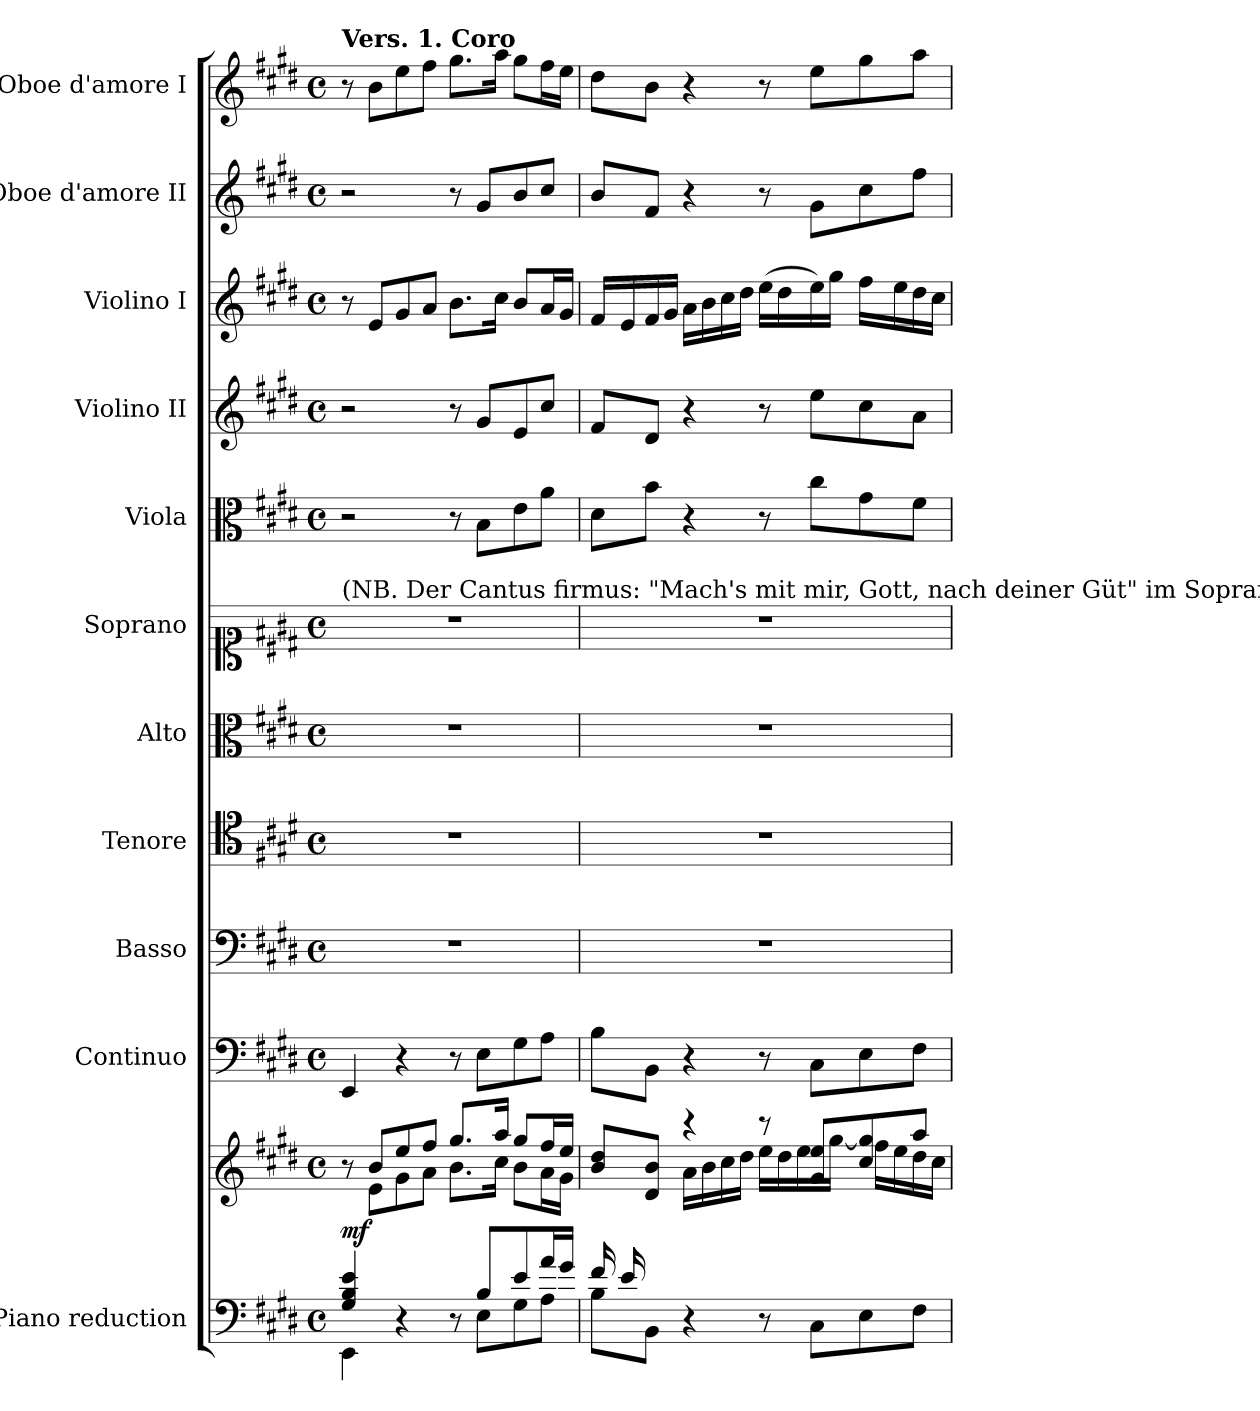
**kern	**kern	**dynam	**kern	**kern	**kern	**kern	**kern	**kern	**kern	**kern	**kern	**kern
*part11	*part11	*part11	*part10	*part9	*part8	*part7	*part6	*part5	*part4	*part3	*part2	*part1
*staff12	*staff11	*staff11/12	*staff10	*staff9	*staff8	*staff7	*staff6	*staff5	*staff4	*staff3	*staff2	*staff1
*I"Piano reduction	*	*	*I"Continuo	*I"Basso	*I"Tenore	*I"Alto	*I"Soprano	*I"Viola	*I"Violino II	*I"Violino I	*I"Oboe d'amore II	*I"Oboe d'amore I
*I'Pno	*	*	*	*	*	*	*	*I'Vla	*I'Vln	*I'Vln	*I'Ob	*I'Ob
*stria5	*stria5	*	*	*	*	*	*	*	*	*	*	*
*clefF4	*clefG2	*	*clefF4	*clefF4	*clefC4	*clefC3	*clefC1	*clefC3	*clefG2	*clefG2	*clefG2	*clefG2
*k[f#c#g#d#]	*k[f#c#g#d#]	*	*k[f#c#g#d#]	*k[f#c#g#d#]	*k[f#c#g#d#]	*k[f#c#g#d#]	*k[f#c#g#d#]	*k[f#c#g#d#]	*k[f#c#g#d#]	*k[f#c#g#d#]	*k[f#c#g#d#]	*k[f#c#g#d#]
*M4/4	*M4/4	*	*M4/4	*M4/4	*M4/4	*M4/4	*M4/4	*M4/4	*M4/4	*M4/4	*M4/4	*M4/4
*met(c)	*met(c)	*	*met(c)	*met(c)	*met(c)	*met(c)	*met(c)	*met(c)	*met(c)	*met(c)	*met(c)	*met(c)
=1	=1	=1	=1	=1	=1	=1	=1	=1	=1	=1	=1	=1
*^	*^	*	*	*	*	*	*	*	*	*	*	*
!	!	!	!	!	!	!	!	!	!	!	!	!	!	!LO:TX:a:B:t=Vers. 1. Coro
!	!	!	!	!	!	!	!	!	!LO:TX:a:t=(NB. Der Cantus firmus&colon; "Mach's mit mir, Gott, nach deiner Güt" im Sopran.)	!	!	!	!	!
!	!	!	!	!LO:DY:b	!	!	!	!	!	!	!	!	!	!
4G#/ 4B/ 4e/	4EE\	8r	8ryy	mf	4EE/	1r	1r	1r	1r	2r	2r	8r	2r	8r
.	.	8b/L	8e\L	.	.	.	.	.	.	.	.	8e/L	.	8b\L
4r	4ryy	8ee/	8g#\	.	4r	.	.	.	.	.	.	8g#/	.	8ee\
.	.	8ff#/J	8a\J	.	.	.	.	.	.	.	.	8a/J	.	8ff#\J
8r	8ryy	8.gg#/L	8.b\L	.	8r	.	.	.	.	8r	8r	8.b\L	8r	8.gg#\L
8B/L	8E\L	.	.	.	8E\L	.	.	.	.	8B\L	8g#/L	.	8g#/L	.
.	.	16aa/Jk	16cc#\Jk	.	.	.	.	.	.	.	.	16cc#\Jk	.	16aa\Jk
8e/	8G#\	8gg#/L	8b\L	.	8G#\	.	.	.	.	8e\	8e/	8b/L	8b/	8gg#\L
16a/L	8A\J	16ff#/L	16a\L	.	8A\J	.	.	.	.	8a\J	8cc#/J	16a/L	8cc#/J	16ff#\L
16g#/JJ	.	16ee/JJ	16g#\JJ	.	.	.	.	.	.	.	.	16g#/JJ	.	16ee\JJ
=2	=2	=2	=2	=2	=2	=2	=2	=2	=2	=2	=2	=2	=2	=2
16f#/LL	8B\L	8b/ 8dd#/L	8ryy	.	8B\L	1r	1r	1r	1r	8d#\L	8f#/L	16f#/LL	8b/L	8dd#\L
16e/	.	.	.	.	.	.	.	.	.	.	.	16e/	.	.
2..ryy	8BB\J	8d#/ 8b/J	16f#\	.	8BB\J	.	.	.	.	8b\J	8d#/J	16f#/	8f#/J	8b\J
.	.	.	16g#\JJ	.	.	.	.	.	.	.	.	16g#/JJ	.	.
.	4r	4r	16a\LL	.	4r	.	.	.	.	4r	4r	16a\LL	4r	4r
.	.	.	16b\	.	.	.	.	.	.	.	.	16b\	.	.
.	.	.	16cc#\	.	.	.	.	.	.	.	.	16cc#\	.	.
.	.	.	16dd#\JJ	.	.	.	.	.	.	.	.	16dd#\JJ	.	.
.	8r	8r	16ee\LL	.	8r	.	.	.	.	8r	8r	(16ee\LL	8r	8r
.	.	.	16dd#\	.	.	.	.	.	.	.	.	16dd#\	.	.
.	8C#\L	8g#/ 8ee/L	16ee\	.	8C#\L	.	.	.	.	8cc#\L	8ee\L	16ee\)	8g#\L	8ee\L
.	.	.	[>16gg#\JJ	.	.	.	.	.	.	.	.	16gg#\JJ	.	.
.	8E\	8cc#/ 8gg#/]	16ff#\LL	.	8E\	.	.	.	.	8g#\	8cc#\	16ff#\LL	8cc#\	8gg#\
.	.	.	16ee\	.	.	.	.	.	.	.	.	16ee\	.	.
.	8F#\J	8aa/J	16dd#\	.	8F#\J	.	.	.	.	8f#\J	8a\J	16dd#\	8ff#\J	8aa\J
.	.	.	16cc#\JJ	.	.	.	.	.	.	.	.	16cc#\JJ	.	.
*v	*v	*	*	*	*	*	*	*	*	*	*	*	*	*
*	*v	*v	*	*	*	*	*	*	*	*	*	*	*
=	=	=	=	=	=	=	=	=	=	=	=	=
*-	*-	*-	*-	*-	*-	*-	*-	*-	*-	*-	*-	*-
